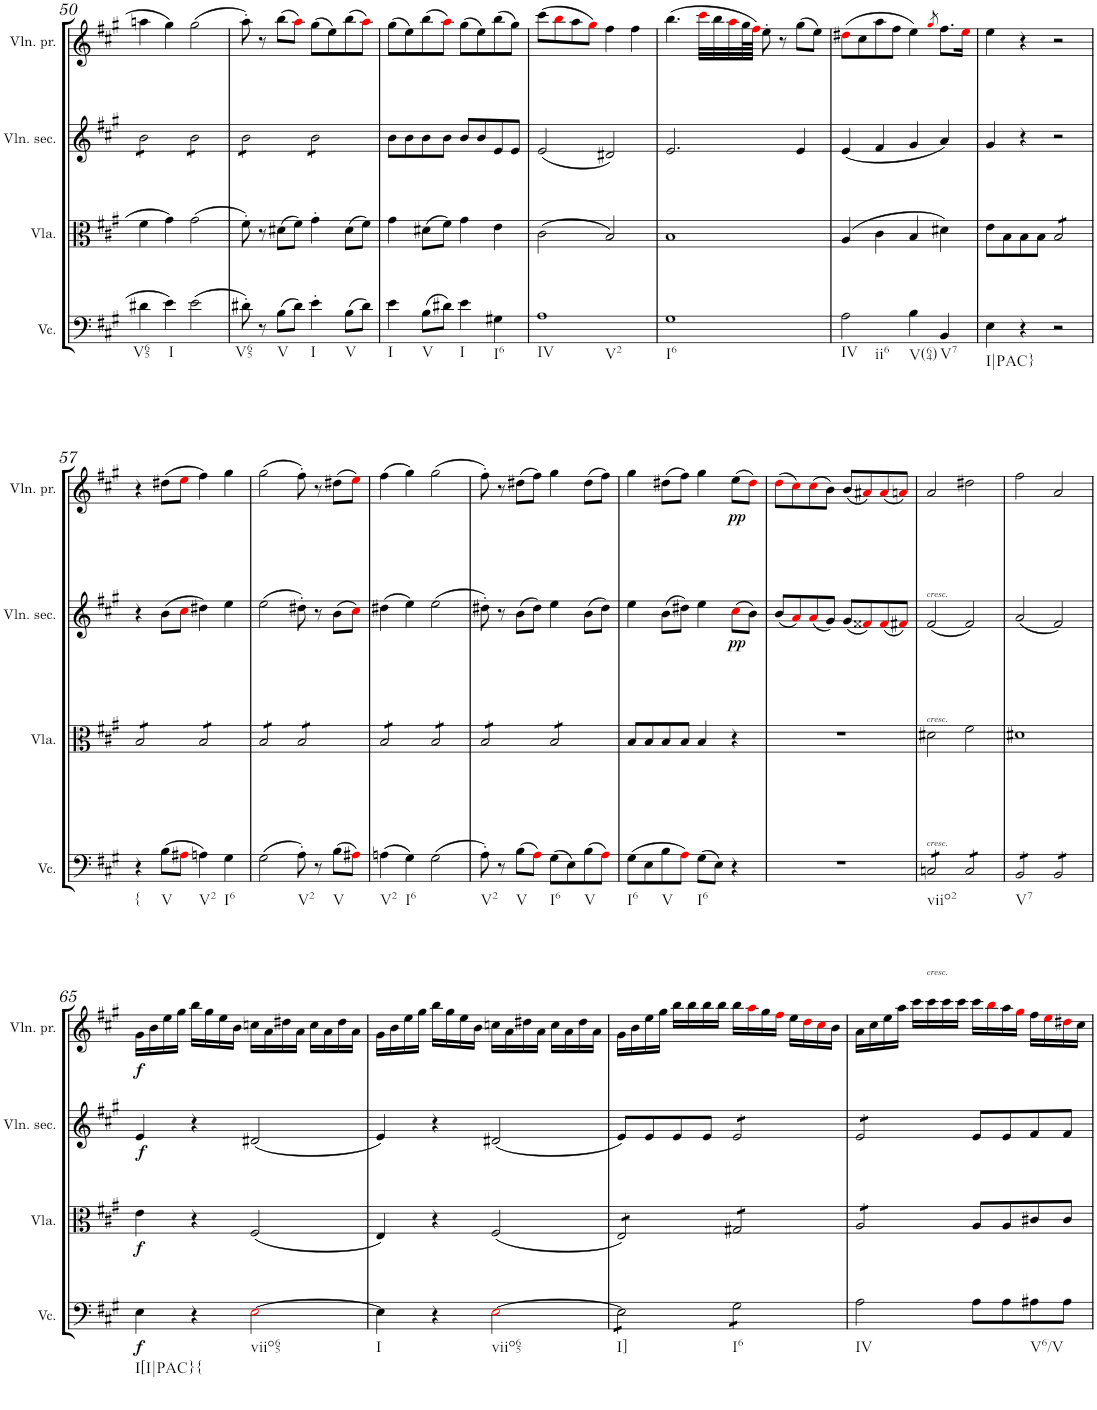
**kern	**dynam	**kern	**dynam	**kern	**dynam	**kern	**dynam
*part4	*part4	*part3	*part3	*part2	*part2	*part1	*part1
*staff4	*staff4	*staff3	*staff3	*staff2	*staff2	*staff1	*staff1
*I"Violoncelle	*	*I"Viola	*	*I"Violino secondo	*	*I"Violino primo	*
*I'Vc.	*	*I'Vla.	*	*I'Vln. sec.	*	*I'Vln. pr.	*
!!LO:PB:g=z
*clefF4	*	*clefC3	*	*clefG2	*	*clefG2	*
*k[f#c#g#]	*	*k[f#c#g#]	*	*k[f#c#g#]	*	*k[f#c#g#]	*
*A:	*	*A:	*	*A:	*	*A:	*
*M4/4	*	*M4/4	*	*M4/4	*	*M4/4	*
*met(c)	*	*met(c)	*	*met(c)	*	*met(c)	*
=50	=50	=50	=50	=50	=50	=50	=50
!LO:TX:b:t=V65	!	!	!	!	!	!	!
*	*	*	*	*tremolo	*	*	*
4d#X\	.	4f#\	.	8b\L	.	4aan\	.
.	.	.	.	8b\	.	.	.
!LO:TX:b:t=I	!	!	!	!	!	!	!
4e\	.	4g#\	.	8b\	.	4gg#\	.
.	.	.	.	8b\J	.	.	.
(>2e\	.	(>2g#\	.	8b\L	.	(>2gg#\	.
.	.	.	.	8b\	.	.	.
.	.	.	.	8b\	.	.	.
.	.	.	.	8b\J	.	.	.
=51	=51	=51	=51	=51	=51	=51	=51
!LO:TX:b:t=V65	!	!	!	!	!	!	!
8d#X'\)	.	8f#'\)	.	8b\L	.	8aa'\)	.
8r	.	8r	.	8b\	.	8r	.
!LO:TX:b:t=V	!	!	!	!	!	!	!
(>8B\L	.	(>8d#X\L	.	8b\	.	(>8bb\L	.
8d#\J)	.	8f#\J)	.	8b\J	.	8aai\J)	.
!LO:TX:b:t=I	!	!	!	!	!	!	!
4e'\	.	4g#'\	.	8b\L	.	(>8gg#\L	.
.	.	.	.	8b\	.	8ee\)	.
!LO:TX:b:t=V	!	!	!	!	!	!	!
(>8B\L	.	(>8d#\L	.	8b\	.	(>8bb\	.
8d#\J)	.	8f#\J)	.	8b\J	.	8aai\J)	.
*	*	*	*	*Xtremolo	*	*	*
=52	=52	=52	=52	=52	=52	=52	=52
!LO:TX:b:t=I	!	!	!	!	!	!	!
4e\	.	4g#\	.	8b\L	.	(>8gg#\L	.
.	.	.	.	8b\	.	8ee\)	.
!LO:TX:b:t=V	!	!	!	!	!	!	!
(>8B\L	.	(>8d#X\L	.	8b\	.	(>8bb\	.
8d#X\J)	.	8f#\J)	.	8b\J	.	8aai\J)	.
!LO:TX:b:t=I	!	!	!	!	!	!	!
4e\	.	4g#\	.	8b/L	.	(>8gg#\L	.
.	.	.	.	8b/	.	8ee\)	.
!LO:TX:b:t=I6	!	!	!	!	!	!	!
4G#X\	.	4e\	.	8e/	.	(>8bb\	.
.	.	.	.	8e/J	.	8gg#\J)	.
=53	=53	=53	=53	=53	=53	=53	=53
!LO:TX:b:t=IV	!	!	!	!	!	!	!
!LO:TX:b:t=V2	!	!	!	!	!	!	!
1A	.	(>2c#\	.	(<2e/	.	(>8ccc#\L	.
.	.	.	.	.	.	8bbi\	.
.	.	.	.	.	.	8aa\	.
.	.	.	.	.	.	8gg#i\J)	.
.	.	2B/)	.	2d#X/)	.	4ff#\	.
.	.	.	.	.	.	4ff#\	.
=54	=54	=54	=54	=54	=54	=54	=54
!LO:TX:b:t=I6	!	!	!	!	!	!	!
1G#	.	1B	.	2.e/	.	(>4.bb\	.
.	.	.	.	.	.	32ccc#i\LLL	.
.	.	.	.	.	.	32bb\	.
.	.	.	.	.	.	32aai\	.
.	.	.	.	.	.	64gg#\L	.
.	.	.	.	.	.	64ff#i\JJJJ)	.
.	.	.	.	.	.	8ee'\	.
.	.	.	.	.	.	8r	.
.	.	.	.	4e/	.	(>8gg#\L	.
.	.	.	.	.	.	8ee\J)	.
=55	=55	=55	=55	=55	=55	=55	=55
!LO:TX:b:t=IV	!	!	!	!	!	!	!
!LO:TX:b:t=ii6	!	!	!	!	!	!	!
2A\	.	(>4A/	.	(<4e/	.	(>8dd#Xi\L	.
.	.	.	.	.	.	8cc#\	.
.	.	4c#\	.	4f#/	.	8aa\	.
.	.	.	.	.	.	8ff#\J	.
!LO:TX:b:t=V(64)	!	!	!	!	!	!	!
4B\	.	4B/	.	4g#/	.	4ee\)	.
.	.	.	.	.	.	8qgg#i/	.
!LO:TX:b:t=V7	!	!	!	!	!	!	!
4BB/	.	4d#X\)	.	4a/)	.	8.ff#\L	.
.	.	.	.	.	.	16eei\Jk	.
=56	=56	=56	=56	=56	=56	=56	=56
!LO:TX:b:t=I|PAC}	!	!	!	!	!	!	!
4E\	.	8e\L	.	4g#/	.	4ee\	.
.	.	8B\	.	.	.	.	.
4r	.	8B\	.	4r	.	4r	.
.	.	8B\J	.	.	.	.	.
*	*	*tremolo	*	*	*	*	*
2r	.	8B/L	.	2r	.	2r	.
.	.	8B/	.	.	.	.	.
.	.	8B/	.	.	.	.	.
.	.	8B/J	.	.	.	.	.
!!LO:LB:g=z
=57	=57	=57	=57	=57	=57	=57	=57
!LO:TX:b:t={	!	!	!	!	!	!	!
4r	.	8B/L	.	4r	.	4r	.
.	.	8B/	.	.	.	.	.
!LO:TX:b:t=V	!	!	!	!	!	!	!
(>8B\L	.	8B/	.	(>8b\L	.	(>8dd#X\L	.
8A#Xi\J	.	8B/J	.	8cc#i\J	.	8eei\J	.
!LO:TX:b:t=V2	!	!	!	!	!	!	!
4An\)	.	8B/L	.	4dd#X\)	.	4ff#\)	.
.	.	8B/	.	.	.	.	.
!LO:TX:b:t=I6	!	!	!	!	!	!	!
4G#\	.	8B/	.	4ee\	.	4gg#\	.
.	.	8B/J	.	.	.	.	.
=58	=58	=58	=58	=58	=58	=58	=58
(>2G#\	.	8B/L	.	(>2ee\	.	(>2gg#\	.
.	.	8B/	.	.	.	.	.
.	.	8B/	.	.	.	.	.
.	.	8B/J	.	.	.	.	.
!LO:TX:b:t=V2	!	!	!	!	!	!	!
8A'\)	.	8B/L	.	8dd#X'\)	.	8ff#'\)	.
8r	.	8B/	.	8r	.	8r	.
!LO:TX:b:t=V	!	!	!	!	!	!	!
(>8B\L	.	8B/	.	(>8b\L	.	(>8dd#X\L	.
8A#Xi\J)	.	8B/J	.	8cc#i\J)	.	8eei\J)	.
=59	=59	=59	=59	=59	=59	=59	=59
!LO:TX:b:t=V2	!	!	!	!	!	!	!
(>4An\	.	8B/L	.	(>4dd#X\	.	(>4ff#\	.
.	.	8B/	.	.	.	.	.
!LO:TX:b:t=I6	!	!	!	!	!	!	!
4G#\)	.	8B/	.	4ee\)	.	4gg#\)	.
.	.	8B/J	.	.	.	.	.
(>2G#\	.	8B/L	.	(>2ee\	.	(>2gg#\	.
.	.	8B/	.	.	.	.	.
.	.	8B/	.	.	.	.	.
.	.	8B/J	.	.	.	.	.
=60	=60	=60	=60	=60	=60	=60	=60
!LO:TX:b:t=V2	!	!	!	!	!	!	!
8A'\)	.	8B/L	.	8dd#X'\)	.	8ff#'\)	.
8r	.	8B/	.	8r	.	8r	.
!LO:TX:b:t=V	!	!	!	!	!	!	!
(>8B\L	.	8B/	.	(>8b\L	.	(>8dd#X\L	.
8Ai\J)	.	8B/J	.	8dd#\J)	.	8ff#\J)	.
!LO:TX:b:t=I6	!	!	!	!	!	!	!
(>8G#\L	.	8B/L	.	4ee\	.	4gg#\	.
8E\)	.	8B/	.	.	.	.	.
!LO:TX:b:t=V	!	!	!	!	!	!	!
(>8B\	.	8B/	.	(>8b\L	.	(>8dd#\L	.
8Ai\J)	.	8B/J	.	8dd#\J)	.	8ff#\J)	.
*	*	*Xtremolo	*	*	*	*	*
=61	=61	=61	=61	=61	=61	=61	=61
!LO:TX:b:t=I6	!	!	!	!	!	!	!
(>8G#\L	.	8B/L	.	4ee\	.	4gg#\	.
8E\	.	8B/	.	.	.	.	.
!LO:TX:b:t=V	!	!	!	!	!	!	!
8B\	.	8B/	.	(>8b\L	.	(>8dd#X\L	.
8Ai\J)	.	8B/J	.	8dd#X\J)	.	8ff#\J)	.
!LO:TX:b:t=I6	!	!	!	!	!	!	!
(>8G#\L	.	4B/	.	4ee\	.	4gg#\	.
8E\J)	.	.	.	.	.	.	.
!	!	!	!	!	!LO:DY:b	!	!LO:DY:b
4r	.	4r	.	(>8cc#i\L	pp	(>8ee\L	pp
.	.	.	.	8b\J)	.	8dd#i\J)	.
=62	=62	=62	=62	=62	=62	=62	=62
1r	.	1r	.	(<8b/L	.	(>8ddi\L	.
.	.	.	.	8ai/)	.	8cc#i\)	.
.	.	.	.	(<8ai/	.	(>8cc#i\	.
.	.	.	.	8g#/J)	.	8b\J)	.
.	.	.	.	(<8g#/L	.	(<8b/L	.
.	.	.	.	8f##Xi/)	.	8a#Xi/)	.
.	.	.	.	(<8f##i/	.	(<8a#i/	.
.	.	.	.	8f#Xi/J)	.	8ani/J)	.
=63	=63	=63	=63	=63	=63	=63	=63
!	!	!	!	!	!	!LO:TX:b:i:t=cresc.	!
!	!	!	!	!LO:TX:b:i:t=cresc.	!	!	!
!	!	!LO:TX:b:i:t=cresc.	!	!	!	!	!
!LO:TX:b:i:t=cresc.	!	!	!	!	!	!	!
!LO:TX:b:t=viio2	!	!	!	!	!	!	!
*tremolo	*	*	*	*	*	*	*
8Cn/L	.	2d#X\	.	(<2f#/	.	2a/	.
8Cn/	.	.	.	.	.	.	.
8Cn/	.	.	.	.	.	.	.
8Cn/J	.	.	.	.	.	.	.
8C/L	.	2f#\	.	2f#/)	.	2dd#X\	.
8C/	.	.	.	.	.	.	.
8C/	.	.	.	.	.	.	.
8C/J	.	.	.	.	.	.	.
=64	=64	=64	=64	=64	=64	=64	=64
!LO:TX:b:t=V7	!	!	!	!	!	!	!
8BB/L	.	1d#X	.	(<2a/	.	2ff#\	.
8BB/	.	.	.	.	.	.	.
8BB/	.	.	.	.	.	.	.
8BB/J	.	.	.	.	.	.	.
8BB/L	.	.	.	2f#/)	.	2a/	.
8BB/	.	.	.	.	.	.	.
8BB/	.	.	.	.	.	.	.
8BB/J	.	.	.	.	.	.	.
*Xtremolo	*	*	*	*	*	*	*
!!LO:LB:g=z
=65	=65	=65	=65	=65	=65	=65	=65
!LO:TX:b:t=I[I|PAC}{	!	!	!	!	!	!	!
!	!LO:DY:b	!	!LO:DY:b	!	!LO:DY:b	!	!LO:DY:b
4E\	f	4e\	f	4e/	f	16g#\LL	f
.	.	.	.	.	.	16b\	.
.	.	.	.	.	.	16ee\	.
.	.	.	.	.	.	16gg#\JJ	.
4r	.	4r	.	4r	.	16bb\LL	.
.	.	.	.	.	.	16gg#\	.
.	.	.	.	.	.	16ee\	.
.	.	.	.	.	.	16b\JJ	.
!LO:TX:b:t=viio65	!	!	!	!	!	!	!
[2Ei\	.	(<2F#/	.	(<2d#X/	.	16ccn\LL	.
.	.	.	.	.	.	16a\	.
.	.	.	.	.	.	16dd#X\	.
.	.	.	.	.	.	16a\JJ	.
.	.	.	.	.	.	16cc\LL	.
.	.	.	.	.	.	16a\	.
.	.	.	.	.	.	16dd#\	.
.	.	.	.	.	.	16a\JJ	.
=66	=66	=66	=66	=66	=66	=66	=66
!LO:TX:b:t=I	!	!	!	!	!	!	!
4E\]	.	4E/)	.	4e/)	.	16g#\LL	.
.	.	.	.	.	.	16b\	.
.	.	.	.	.	.	16ee\	.
.	.	.	.	.	.	16gg#\JJ	.
4r	.	4r	.	4r	.	16bb\LL	.
.	.	.	.	.	.	16gg#\	.
.	.	.	.	.	.	16ee\	.
.	.	.	.	.	.	16b\JJ	.
!LO:TX:b:t=viio65	!	!	!	!	!	!	!
[2Ei\	.	(<2F#/	.	(<2d#X/	.	16ccn\LL	.
.	.	.	.	.	.	16a\	.
.	.	.	.	.	.	16dd#X\	.
.	.	.	.	.	.	16a\JJ	.
.	.	.	.	.	.	16cc\LL	.
.	.	.	.	.	.	16a\	.
.	.	.	.	.	.	16dd#\	.
.	.	.	.	.	.	16a\JJ	.
=67	=67	=67	=67	=67	=67	=67	=67
!LO:TX:b:t=I]	!	!	!	!	!	!	!
*tremolo	*	*	*	*	*	*	*
*	*	*tremolo	*	*	*	*	*
8E\]L	.	8E/)L	.	8e/L)	.	16g#\LL	.
.	.	.	.	.	.	16b\	.
8E\	.	8E/)	.	8e/	.	16ee\	.
.	.	.	.	.	.	16gg#\JJ	.
8E\	.	8E/)	.	8e/	.	16bb\LL	.
.	.	.	.	.	.	16bb\	.
8E\J	.	8E/)J	.	8e/J	.	16bb\	.
.	.	.	.	.	.	16bb\JJ	.
!LO:TX:b:t=I6	!	!	!	!	!	!	!
*	*	*	*	*tremolo	*	*	*
8G#\L	.	8G#X/L	.	8e/L	.	16bb\LL	.
.	.	.	.	.	.	16aai\	.
8G#\	.	8G#X/	.	8e/	.	16gg#\	.
.	.	.	.	.	.	16ff#i\JJ	.
8G#\	.	8G#X/	.	8e/	.	16ee\LL	.
.	.	.	.	.	.	16ddi\	.
8G#\J	.	8G#X/J	.	8e/J	.	16cc#i\	.
*Xtremolo	*	*	*	*	*	*	*
.	.	.	.	.	.	16b\JJ	.
=68	=68	=68	=68	=68	=68	=68	=68
!LO:TX:b:t=IV	!	!	!	!	!	!	!
2A\	.	8A/L	.	8e/L	.	16a\LL	.
.	.	.	.	.	.	16cc#\	.
.	.	8A/	.	8e/	.	16ee\	.
.	.	.	.	.	.	16aa\JJ	.
.	.	8A/	.	8e/	.	16ccc#\LL	.
.	.	.	.	.	.	16ccc#\	.
.	.	8A/J	.	8e/J	.	16ccc#\	.
*	*	*	*	*Xtremolo	*	*	*
*	*	*Xtremolo	*	*	*	*	*
.	.	.	.	.	.	16ccc#\JJ	.
8A\L	.	8A/L	.	8e/L	.	16ccc#\LL	.
.	.	.	.	.	.	16bbi\	.
8A\	.	8A/	.	8e/	.	16aa\	.
.	.	.	.	.	.	16gg#i\JJ	.
!LO:TX:b:t=V6/V	!	!	!	!	!	!	!
8A#X\	.	8c#X/	.	8f#/	.	16ff#\LL	.
.	.	.	.	.	.	16eei\	.
8A#\J	.	8c#/J	.	8f#/J	.	16dd#Xi\	.
.	.	.	.	.	.	16cc#\JJ	.
=	=	=	=	=	=	=	=
*-	*-	*-	*-	*-	*-	*-	*-
